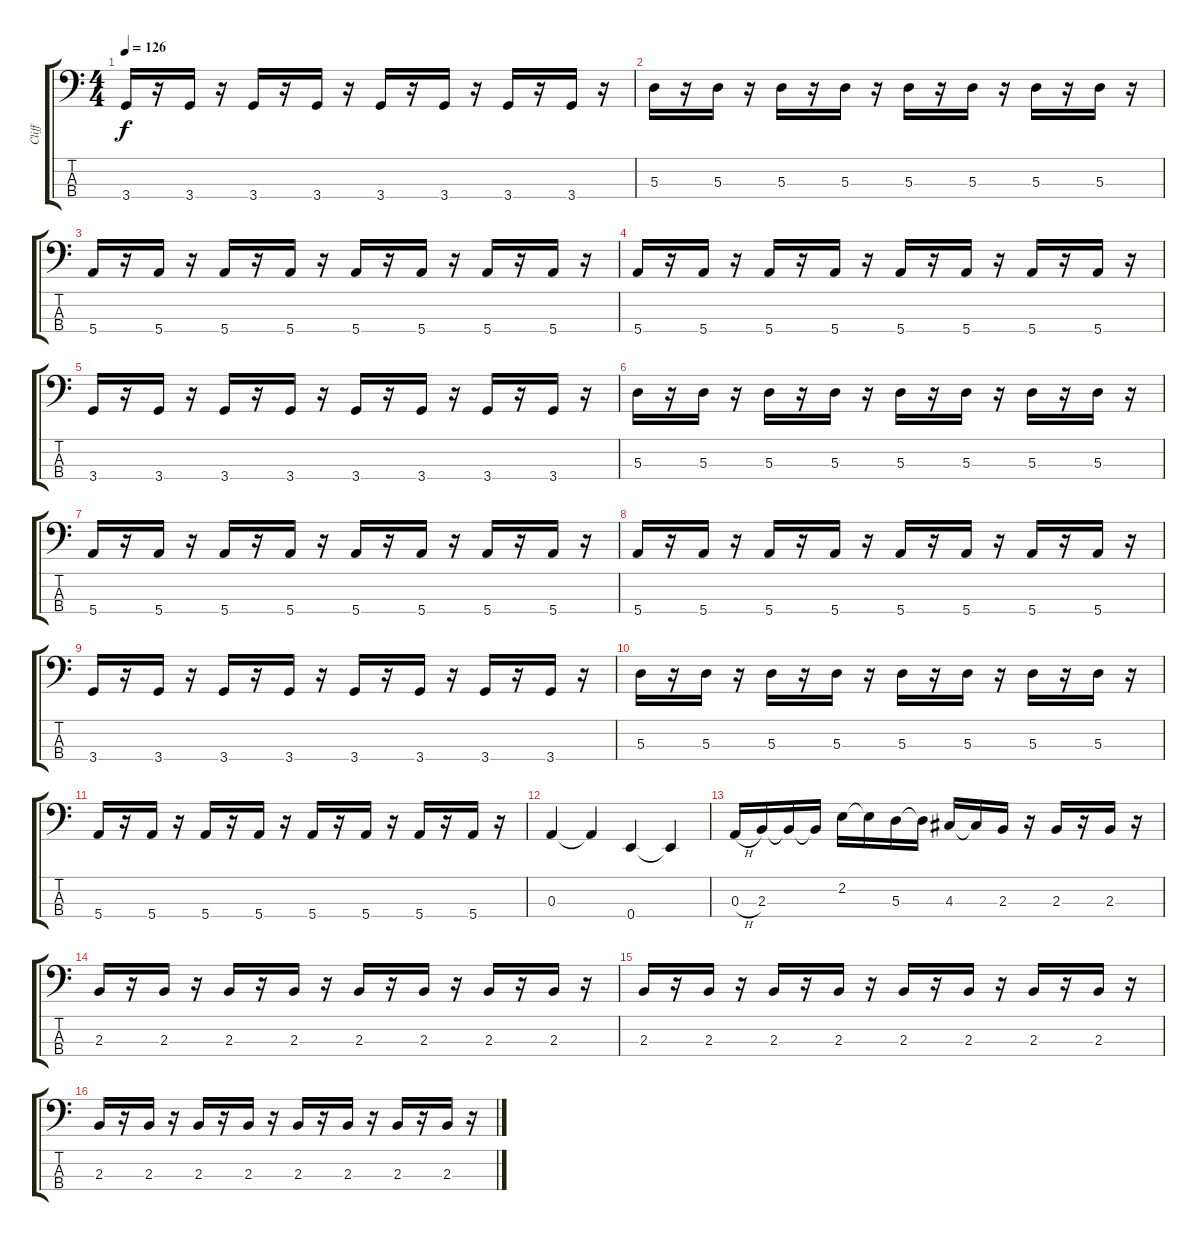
\track ("Cliff" "Cliff") {instrument electricbassfinger}
\staff {score tabs}
\tuning (G2 D2 A1 E1) {hide}
\ts (4 4)
\tempo 126
\clef f4
\ks c
3.4.16{dy f} r.16 3.4.16 r.16 3.4.16 r.16 3.4.16 r.16 3.4.16 r.16 3.4.16 r.16 3.4.16 r.16 3.4.16 r.16 |
5.3.16 r.16 5.3.16 r.16 5.3.16 r.16 5.3.16 r.16 5.3.16 r.16 5.3.16 r.16 5.3.16 r.16 5.3.16 r.16 |
5.4.16 r.16 5.4.16 r.16 5.4.16 r.16 5.4.16 r.16 5.4.16 r.16 5.4.16 r.16 5.4.16 r.16 5.4.16 r.16 |
5.4.16 r.16 5.4.16 r.16 5.4.16 r.16 5.4.16 r.16 5.4.16 r.16 5.4.16 r.16 5.4.16 r.16 5.4.16 r.16 |
3.4.16 r.16 3.4.16 r.16 3.4.16 r.16 3.4.16 r.16 3.4.16 r.16 3.4.16 r.16 3.4.16 r.16 3.4.16 r.16 |
5.3.16 r.16 5.3.16 r.16 5.3.16 r.16 5.3.16 r.16 5.3.16 r.16 5.3.16 r.16 5.3.16 r.16 5.3.16 r.16 |
5.4.16 r.16 5.4.16 r.16 5.4.16 r.16 5.4.16 r.16 5.4.16 r.16 5.4.16 r.16 5.4.16 r.16 5.4.16 r.16 |
5.4.16 r.16 5.4.16 r.16 5.4.16 r.16 5.4.16 r.16 5.4.16 r.16 5.4.16 r.16 5.4.16 r.16 5.4.16 r.16 |
3.4.16 r.16 3.4.16 r.16 3.4.16 r.16 3.4.16 r.16 3.4.16 r.16 3.4.16 r.16 3.4.16 r.16 3.4.16 r.16 |
5.3.16 r.16 5.3.16 r.16 5.3.16 r.16 5.3.16 r.16 5.3.16 r.16 5.3.16 r.16 5.3.16 r.16 5.3.16 r.16 |
5.4.16 r.16 5.4.16 r.16 5.4.16 r.16 5.4.16 r.16 5.4.16 r.16 5.4.16 r.16 5.4.16 r.16 5.4.16 r.16 |
0.3.4 0.3{t}.4 0.4.4 0.4{t}.4 |
0.3{h}.16 2.3.16 2.3{t}.16 2.3{t}.16 2.2.16 2.2{t}.16 5.3.16 5.3{t}.16 4.3.16 4.3{t}.16 2.3.16 r.16 2.3.16 r.16 2.3.16 r.16 |
2.3.16 r.16 2.3.16 r.16 2.3.16 r.16 2.3.16 r.16 2.3.16 r.16 2.3.16 r.16 2.3.16 r.16 2.3.16 r.16 |
2.3.16 r.16 2.3.16 r.16 2.3.16 r.16 2.3.16 r.16 2.3.16 r.16 2.3.16 r.16 2.3.16 r.16 2.3.16 r.16 |
2.3.16 r.16 2.3.16 r.16 2.3.16 r.16 2.3.16 r.16 2.3.16 r.16 2.3.16 r.16 2.3.16 r.16 2.3.16 r.16
